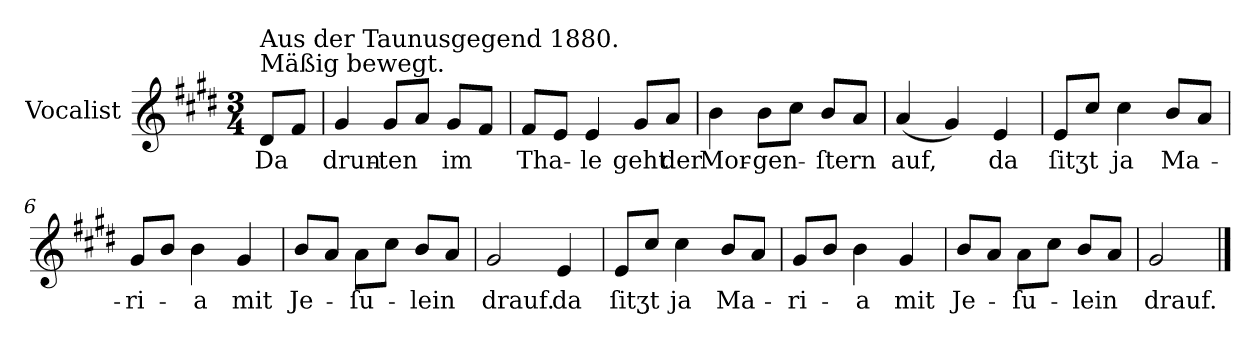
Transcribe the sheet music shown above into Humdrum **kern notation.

**kern	**text
*part1	*part1
*staff1	*staff1
*I"Vocalist	*
*k[f#c#g#d#]	*
*E:	*
*M3/4	*
=	=
!LO:TX:a:t=Mäßig bewegt.	!
!LO:TX:a:t=Aus der Taunusgegend 1880.	!
8d#L	Da
8f#J	.
=1	=1
4g#	drun-
8g#L	-ten
8aJ	.
8g#L	im
8f#J	.
=2	=2
8f#L	Tha-
8eJ	.
4e	-le
8g#L	geht
8aJ	der
=3	=3
4b	Mor-
8bL	-gen-
8cc#J	.
8bL	-ſtern
8aJ	.
=4	=4
(4a	auf,
4g#)	.
4e	da
=5	=5
8eL	ſitʒt
8cc#J	.
4cc#	ja
8bL	Ma-
8aJ	.
=6	=6
8g#L	-ri-
8bJ	.
4b	-a
4g#	mit
=7	=7
8bL	Je-
8aJ	.
8aL	-ſu-
8cc#J	.
8bL	-lein
8aJ	.
=8	=8
2g#	drauf.
4e	da
=9	=9
8eL	ſitʒt
8cc#J	.
4cc#	ja
8bL	Ma-
8aJ	.
=10	=10
8g#L	-ri-
8bJ	.
4b	-a
4g#	mit
=11	=11
8bL	Je-
8aJ	.
8aL	-ſu-
8cc#J	.
8bL	-lein
8aJ	.
=12	=12
2g#	drauf.
==	==
*-	*-
